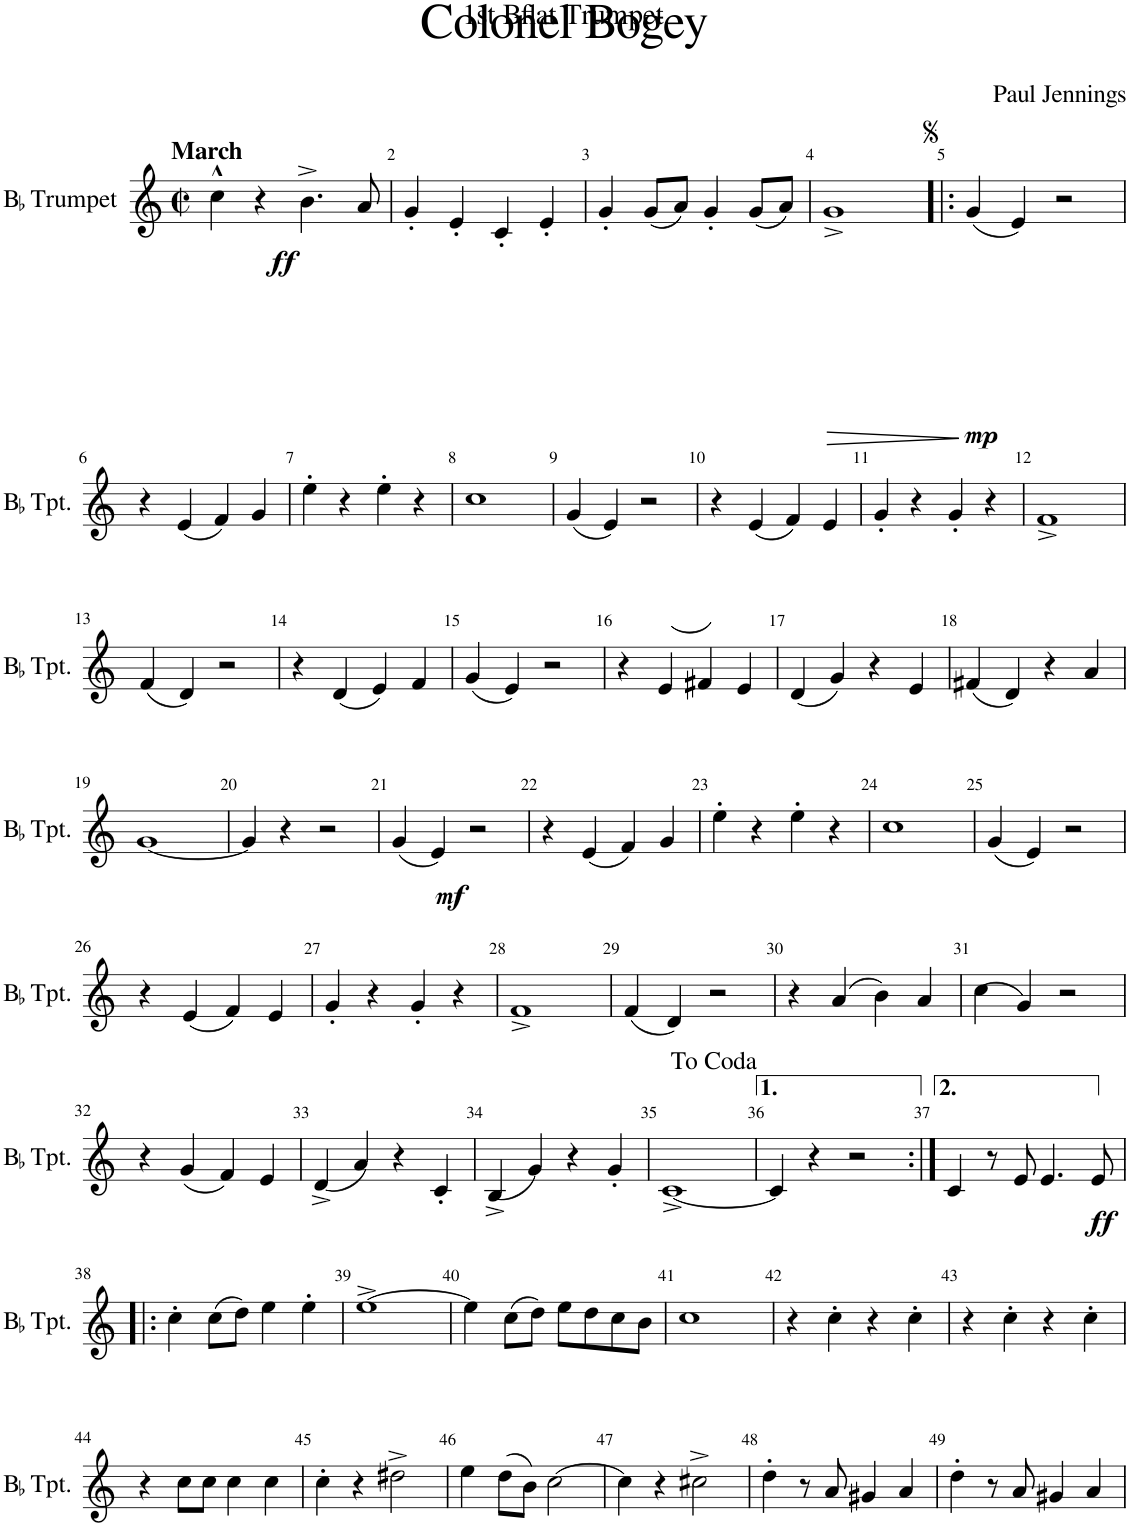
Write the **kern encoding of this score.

**kern	**dynam
*part1	*part1
*staff1	*staff1
*I"BaccidentalFlat Trumpet	*
*I'BaccidentalFlat Tpt.	*
*clefG2	*
*Trd1c2	*
*k[]	*
*M4/4	*
*met(c|)	*
=1	=1
!LO:TX:a:B:t=March	!
!	!LO:DY:b
4cc^^\	ff
4r	.
4.b^\	.
8a/	.
=2	=2
4g'/	.
4e'/	.
4c'/	.
4e'/	.
=3	=3
4g'/	.
(8g/L	.
8a/J)	.
4g'/	.
(8g/L	.
8a/J)	.
=4	=4
!	!LO:HP:b
1g^	>
.	]
=5!|:	=5!|:
!	!LO:DY:b
(4g/	mp
4e/)	.
2r	.
!!LO:LB:g=z
=6	=6
4r	.
(4e/	.
4f/)	.
4g/	.
=7	=7
4ee'\	.
4r	.
4ee'\	.
4r	.
=8	=8
1cc	.
=9	=9
(4g/	.
4e/)	.
2r	.
=10	=10
4r	.
(4e/	.
4f/)	.
4e/	.
=11	=11
4g'/	.
4r	.
4g'/	.
4r	.
=12	=12
1f^	.
!!LO:LB:g=z
=13	=13
(4f/	.
4d/)	.
2r	.
=14	=14
4r	.
(4d/	.
4e/)	.
4f/	.
=15	=15
(4g/	.
4e/)	.
2r	.
=16	=16
4r	.
(4e/	.
4f#X/)	.
4e/	.
=17	=17
(4d/	.
4g/)	.
4r	.
4e/	.
=18	=18
(4f#X/	.
4d/)	.
4r	.
4a/	.
!!LO:LB:g=z
=19	=19
[1g	.
=20	=20
4g/]	.
4r	.
2r	.
=21	=21
!	!LO:DY:b
(4g/	mf
4e/)	.
2r	.
=22	=22
4r	.
(4e/	.
4f/)	.
4g/	.
=23	=23
4ee'\	.
4r	.
4ee'\	.
4r	.
=24	=24
1cc	.
=25	=25
(4g/	.
4e/)	.
2r	.
!!LO:LB:g=z
=26	=26
4r	.
(4e/	.
4f/)	.
4e/	.
=27	=27
4g'/	.
4r	.
4g'/	.
4r	.
=28	=28
1f^	.
=29	=29
(4f/	.
4d/)	.
2r	.
=30	=30
4r	.
(4a/	.
4b\)	.
4a/	.
=31	=31
(4cc\	.
4g/)	.
2r	.
!!LO:LB:g=z
=32	=32
4r	.
(4g/	.
4f/)	.
4e/	.
=33	=33
(4d^/	.
4a/)	.
4r	.
4c'/	.
=34	=34
(4B^/	.
4g/)	.
4r	.
4g'/	.
=35	=35
[1c^	.
=36	=36
4c/]	.
4r	.
2r	.
=37:|!	=37:|!
4c/	.
8r	.
!	!LO:DY:b
8e/	ff
4.e/	.
8e/	.
!!LO:LB:g=z
=38!|:	=38!|:
4cc'\	.
(8cc\L	.
8dd\J)	.
4ee\	.
4ee'\	.
=39	=39
[1ee^	.
=40	=40
4ee\]	.
(8cc\L	.
8dd\J)	.
8ee\L	.
8dd\	.
8cc\	.
8b\J	.
=41	=41
1cc	.
=42	=42
4r	.
4cc'\	.
4r	.
4cc'\	.
=43	=43
4r	.
4cc'\	.
4r	.
4cc'\	.
!!LO:LB:g=z
=44	=44
4r	.
8cc\L	.
8cc\J	.
4cc\	.
4cc\	.
=45	=45
4cc'\	.
4r	.
2dd#X^\	.
=46	=46
4ee\	.
(8dd\L	.
8b\J)	.
[2cc\	.
=47	=47
4cc\]	.
4r	.
2cc#X^\	.
=48	=48
4dd'\	.
8r	.
8a/	.
4g#X/	.
4a/	.
=49	=49
4dd'\	.
8r	.
8a/	.
4g#X/	.
4a/	.
=	=
*-	*-
